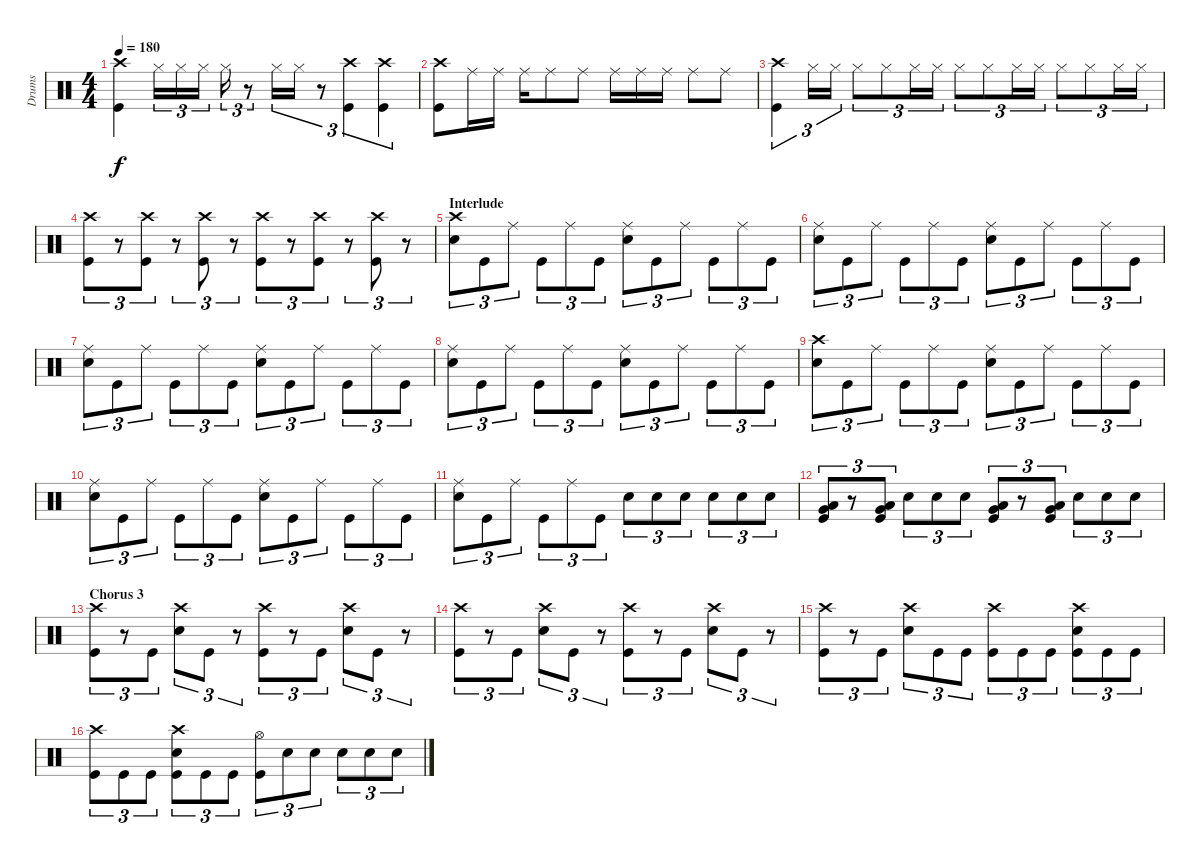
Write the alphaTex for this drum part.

\track ("Drums" "Drums") {instrument percussion}
\staff {score}
\articulation defaults
\ts (4 4)
\tempo 180
\clef neutral
\ks c
("Crash high (hit)" "Kick (hit)").4{dy f} "Hi-Hat (closed)".16{tu (3 2)} "Hi-Hat (closed)".16{tu (3 2)} "Hi-Hat (closed)".16{tu (3 2)} "Hi-Hat (closed)".16{tu (3 2)} r.8{tu (3 2)} "Hi-Hat (closed)".16{tu (3 2)} "Hi-Hat (closed)".16{tu (3 2)} r.8{tu (3 2)} ("Crash high (hit)" "Kick (hit)").4{tu (3 2)} ("Crash high (hit)" "Kick (hit)").4{tu (3 2)} |
("Crash high (hit)" "Kick (hit)").8 "Ride (middle)".16 "Ride (middle)".16 "Ride (middle)".16 "Ride (middle)".8 "Ride (middle)".8 "Ride (middle)".16 "Ride (middle)".16 "Ride (middle)".16 "Ride (middle)".8 "Ride (middle)".8 |
("Crash high (hit)" "Kick (hit)").4{tu (3 2)} "Hi-Hat (closed)".16{tu (3 2)} "Hi-Hat (closed)".16{tu (3 2)} "Hi-Hat (closed)".8{tu (3 2)} "Hi-Hat (closed)".8{tu (3 2)} "Hi-Hat (closed)".16{tu (3 2)} "Hi-Hat (closed)".16{tu (3 2)} "Hi-Hat (closed)".8{tu (3 2)} "Hi-Hat (closed)".8{tu (3 2)} "Hi-Hat (closed)".16{tu (3 2)} "Hi-Hat (closed)".16{tu (3 2)} "Hi-Hat (closed)".8{tu (3 2)} "Hi-Hat (closed)".8{tu (3 2)} "Hi-Hat (closed)".16{tu (3 2)} "Hi-Hat (closed)".16{tu (3 2)} |
("Crash high (hit)" "Kick (hit)").8{tu (3 2)} r.8{tu (3 2)} ("Crash high (hit)" "Kick (hit)").8{tu (3 2)} r.8{tu (3 2)} ("Crash high (hit)" "Kick (hit)").8{tu (3 2)} r.8{tu (3 2)} ("Crash high (hit)" "Kick (hit)").8{tu (3 2)} r.8{tu (3 2)} ("Crash high (hit)" "Kick (hit)").8{tu (3 2)} r.8{tu (3 2)} ("Crash high (hit)" "Kick (hit)").8{tu (3 2)} r.8{tu (3 2)} |
\section ("" "Interlude")
("Crash high (hit)" "Snare (hit) 2").8{tu (3 2)} "Kick (hit)".8{tu (3 2)} "Ride (middle)".8{tu (3 2)} "Kick (hit)".8{tu (3 2)} "Ride (middle)".8{tu (3 2)} "Kick (hit)".8{tu (3 2)} ("Ride (middle)" "Snare (hit) 2").8{tu (3 2)} "Kick (hit)".8{tu (3 2)} "Ride (middle)".8{tu (3 2)} "Kick (hit)".8{tu (3 2)} "Ride (middle)".8{tu (3 2)} "Kick (hit)".8{tu (3 2)} |
("Ride (middle)" "Snare (hit) 2").8{tu (3 2)} "Kick (hit)".8{tu (3 2)} "Ride (middle)".8{tu (3 2)} "Kick (hit)".8{tu (3 2)} "Ride (middle)".8{tu (3 2)} "Kick (hit)".8{tu (3 2)} ("Ride (middle)" "Snare (hit) 2").8{tu (3 2)} "Kick (hit)".8{tu (3 2)} "Ride (middle)".8{tu (3 2)} "Kick (hit)".8{tu (3 2)} "Ride (middle)".8{tu (3 2)} "Kick (hit)".8{tu (3 2)} |
("Ride (middle)" "Snare (hit) 2").8{tu (3 2)} "Kick (hit)".8{tu (3 2)} "Ride (middle)".8{tu (3 2)} "Kick (hit)".8{tu (3 2)} "Ride (middle)".8{tu (3 2)} "Kick (hit)".8{tu (3 2)} ("Ride (middle)" "Snare (hit) 2").8{tu (3 2)} "Kick (hit)".8{tu (3 2)} "Ride (middle)".8{tu (3 2)} "Kick (hit)".8{tu (3 2)} "Ride (middle)".8{tu (3 2)} "Kick (hit)".8{tu (3 2)} |
("Ride (middle)" "Snare (hit) 2").8{tu (3 2)} "Kick (hit)".8{tu (3 2)} "Ride (middle)".8{tu (3 2)} "Kick (hit)".8{tu (3 2)} "Ride (middle)".8{tu (3 2)} "Kick (hit)".8{tu (3 2)} ("Ride (middle)" "Snare (hit) 2").8{tu (3 2)} "Kick (hit)".8{tu (3 2)} "Ride (middle)".8{tu (3 2)} "Kick (hit)".8{tu (3 2)} "Ride (middle)".8{tu (3 2)} "Kick (hit)".8{tu (3 2)} |
("Crash high (hit)" "Snare (hit) 2").8{tu (3 2)} "Kick (hit)".8{tu (3 2)} "Ride (middle)".8{tu (3 2)} "Kick (hit)".8{tu (3 2)} "Ride (middle)".8{tu (3 2)} "Kick (hit)".8{tu (3 2)} ("Ride (middle)" "Snare (hit) 2").8{tu (3 2)} "Kick (hit)".8{tu (3 2)} "Ride (middle)".8{tu (3 2)} "Kick (hit)".8{tu (3 2)} "Ride (middle)".8{tu (3 2)} "Kick (hit)".8{tu (3 2)} |
("Ride (middle)" "Snare (hit) 2").8{tu (3 2)} "Kick (hit)".8{tu (3 2)} "Ride (middle)".8{tu (3 2)} "Kick (hit)".8{tu (3 2)} "Ride (middle)".8{tu (3 2)} "Kick (hit)".8{tu (3 2)} ("Ride (middle)" "Snare (hit) 2").8{tu (3 2)} "Kick (hit)".8{tu (3 2)} "Ride (middle)".8{tu (3 2)} "Kick (hit)".8{tu (3 2)} "Ride (middle)".8{tu (3 2)} "Kick (hit)".8{tu (3 2)} |
("Ride (middle)" "Snare (hit) 2").8{tu (3 2)} "Kick (hit)".8{tu (3 2)} "Ride (middle)".8{tu (3 2)} "Kick (hit)".8{tu (3 2)} "Ride (middle)".8{tu (3 2)} "Kick (hit)".8{tu (3 2)} "Snare (hit) 2".8{tu (3 2)} "Snare (hit) 2".8{tu (3 2)} "Snare (hit) 2".8{tu (3 2)} "Snare (hit) 2".8{tu (3 2)} "Snare (hit) 2".8{tu (3 2)} "Snare (hit) 2".8{tu (3 2)} |
("Low Tom (hit)" "Very Low Tom (hit)" "Kick (hit)").8{tu (3 2)} r.8{tu (3 2)} ("Low Tom (hit)" "Very Low Tom (hit)" "Kick (hit)").8{tu (3 2)} "Snare (hit) 2".8{tu (3 2)} "Snare (hit) 2".8{tu (3 2)} "Snare (hit) 2".8{tu (3 2)} ("Low Tom (hit)" "Very Low Tom (hit)" "Kick (hit)").8{tu (3 2)} r.8{tu (3 2)} ("Low Tom (hit)" "Very Low Tom (hit)" "Kick (hit)").8{tu (3 2)} "Snare (hit) 2".8{tu (3 2)} "Snare (hit) 2".8{tu (3 2)} "Snare (hit) 2".8{tu (3 2)} |
\section ("" "Chorus 3")
("Crash high (hit)" "Kick (hit)").8{tu (3 2)} r.8{tu (3 2)} "Kick (hit)".8{tu (3 2)} ("Crash high (hit)" "Snare (hit) 2").8{tu (3 2)} "Kick (hit)".8{tu (3 2)} r.8{tu (3 2)} ("Crash high (hit)" "Kick (hit)").8{tu (3 2)} r.8{tu (3 2)} "Kick (hit)".8{tu (3 2)} ("Crash high (hit)" "Snare (hit) 2").8{tu (3 2)} "Kick (hit)".8{tu (3 2)} r.8{tu (3 2)} |
("Crash high (hit)" "Kick (hit)").8{tu (3 2)} r.8{tu (3 2)} "Kick (hit)".8{tu (3 2)} ("Crash high (hit)" "Snare (hit) 2").8{tu (3 2)} "Kick (hit)".8{tu (3 2)} r.8{tu (3 2)} ("Crash high (hit)" "Kick (hit)").8{tu (3 2)} r.8{tu (3 2)} "Kick (hit)".8{tu (3 2)} ("Crash high (hit)" "Snare (hit) 2").8{tu (3 2)} "Kick (hit)".8{tu (3 2)} r.8{tu (3 2)} |
("Crash high (hit)" "Kick (hit)").8{tu (3 2)} r.8{tu (3 2)} "Kick (hit)".8{tu (3 2)} ("Crash high (hit)" "Snare (hit) 2").8{tu (3 2)} "Kick (hit)".8{tu (3 2)} "Kick (hit)".8{tu (3 2)} ("Crash high (hit)" "Kick (hit)").8{tu (3 2)} "Kick (hit)".8{tu (3 2)} "Kick (hit)".8{tu (3 2)} ("Crash high (hit)" "Snare (hit) 2" "Kick (hit)").8{tu (3 2)} "Kick (hit)".8{tu (3 2)} "Kick (hit)".8{tu (3 2)} |
("Crash high (hit)" "Kick (hit)").8{tu (3 2)} "Kick (hit)".8{tu (3 2)} "Kick (hit)".8{tu (3 2)} ("Crash high (hit)" "Snare (hit) 2" "Kick (hit)").8{tu (3 2)} "Kick (hit)".8{tu (3 2)} "Kick (hit)".8{tu (3 2)} ("Hi-Hat (open)" "Kick (hit)").8{tu (3 2)} "Snare (hit) 2".8{tu (3 2)} "Snare (hit) 2".8{tu (3 2)} "Snare (hit) 2".8{tu (3 2)} "Snare (hit) 2".8{tu (3 2)} "Snare (hit) 2".8{tu (3 2)}
